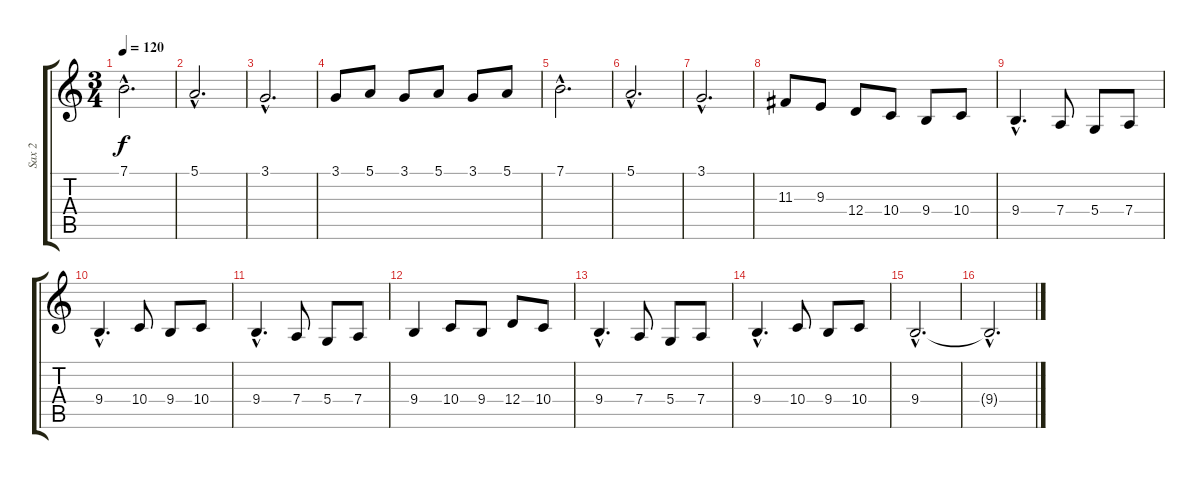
\track ("Sax 2" "Sax 2") {instrument altosax}
\staff {score tabs}
\tuning (E4 B3 G3 D3 A2 E2) {hide}
\ts (3 4)
\tempo 120
\clef g2
\ks c
7.1{hac}.2{d dy f} |
5.1{hac}.2{d} |
3.1{hac}.2{d} |
3.1.8 5.1.8 3.1.8 5.1.8 3.1.8 5.1.8 |
7.1{hac}.2{d} |
5.1{hac}.2{d} |
3.1{hac}.2{d} |
11.3.8 9.3.8 12.4.8 10.4.8 9.4.8 10.4.8 |
9.4{hac}.4{d} 7.4.8 5.4.8 7.4.8 |
9.4{hac}.4{d} 10.4.8 9.4.8 10.4.8 |
9.4{hac}.4{d} 7.4.8 5.4.8 7.4.8 |
9.4.4 10.4.8 9.4.8 12.4.8 10.4.8 |
9.4{hac}.4{d} 7.4.8 5.4.8 7.4.8 |
9.4{hac}.4{d} 10.4.8 9.4.8 10.4.8 |
9.4{hac}.2{d} |
9.4{hac t}.2{d}
